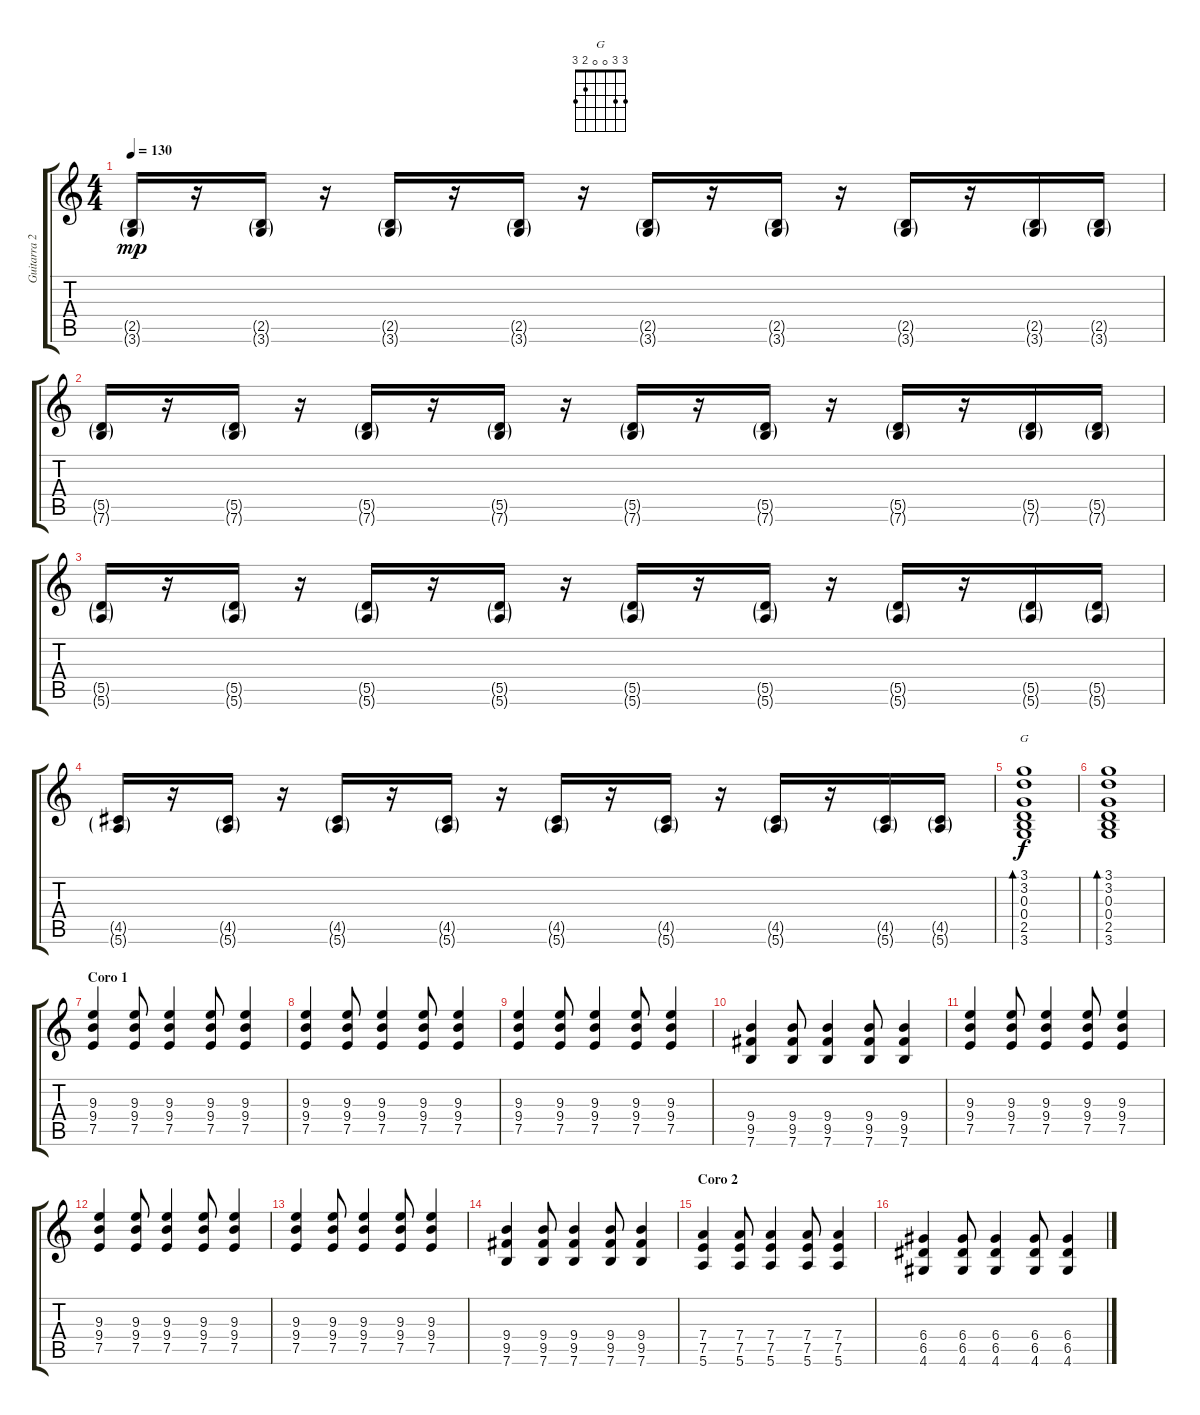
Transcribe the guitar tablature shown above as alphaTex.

\track ("Guitarra 2" "Guitarra 2") {instrument distortionguitar}
\staff {score tabs}
\tuning (E4 B3 G3 D3 A2 E2) {hide}
\chord ("G" 3 3 0 0 2 3)
\ts (4 4)
\tempo 130
\clef g2
\ks c
(2.5{g} 3.6{g}).16{dy mp instrument electricguitarmuted} r.16 (2.5{g} 3.6{g}).16 r.16 (2.5{g} 3.6{g}).16 r.16 (2.5{g} 3.6{g}).16 r.16 (2.5{g} 3.6{g}).16 r.16 (2.5{g} 3.6{g}).16 r.16 (2.5{g} 3.6{g}).16 r.16 (2.5{g} 3.6{g}).16 (2.5{g} 3.6{g}).16 |
(5.5{g} 7.6{g}).16{instrument electricguitarmuted} r.16 (5.5{g} 7.6{g}).16 r.16 (5.5{g} 7.6{g}).16 r.16 (5.5{g} 7.6{g}).16 r.16 (5.5{g} 7.6{g}).16 r.16 (5.5{g} 7.6{g}).16 r.16 (5.5{g} 7.6{g}).16 r.16 (5.5{g} 7.6{g}).16 (5.5{g} 7.6{g}).16 |
(5.5{g} 5.6{g}).16{instrument electricguitarmuted} r.16 (5.5{g} 5.6{g}).16 r.16 (5.5{g} 5.6{g}).16 r.16 (5.5{g} 5.6{g}).16 r.16 (5.5{g} 5.6{g}).16 r.16 (5.5{g} 5.6{g}).16 r.16 (5.5{g} 5.6{g}).16 r.16 (5.5{g} 5.6{g}).16 (5.5{g} 5.6{g}).16 |
(4.5{g} 5.6{g}).16{instrument electricguitarmuted} r.16 (4.5{g} 5.6{g}).16 r.16 (4.5{g} 5.6{g}).16 r.16 (4.5{g} 5.6{g}).16 r.16 (4.5{g} 5.6{g}).16 r.16 (4.5{g} 5.6{g}).16 r.16 (4.5{g} 5.6{g}).16 r.16 (4.5{g} 5.6{g}).16 (4.5{g} 5.6{g}).16 |
(3.1 3.2 0.3 0.4 2.5 3.6).1{bd 120 ch "G" dy f instrument distortionguitar} |
(3.1 3.2 0.3 0.4 2.5 3.6).1{bd 120} |
\section ("" "Coro 1")
(9.3 9.4 7.5).4 (9.3 9.4 7.5).8 (9.3 9.4 7.5).4 (9.3 9.4 7.5).8 (9.3 9.4 7.5).4 |
(9.3 9.4 7.5).4 (9.3 9.4 7.5).8 (9.3 9.4 7.5).4 (9.3 9.4 7.5).8 (9.3 9.4 7.5).4 |
(9.3 9.4 7.5).4 (9.3 9.4 7.5).8 (9.3 9.4 7.5).4 (9.3 9.4 7.5).8 (9.3 9.4 7.5).4 |
(9.4 9.5 7.6).4 (9.4 9.5 7.6).8 (9.4 9.5 7.6).4 (9.4 9.5 7.6).8 (9.4 9.5 7.6).4 |
(9.3 9.4 7.5).4 (9.3 9.4 7.5).8 (9.3 9.4 7.5).4 (9.3 9.4 7.5).8 (9.3 9.4 7.5).4 |
(9.3 9.4 7.5).4 (9.3 9.4 7.5).8 (9.3 9.4 7.5).4 (9.3 9.4 7.5).8 (9.3 9.4 7.5).4 |
(9.3 9.4 7.5).4 (9.3 9.4 7.5).8 (9.3 9.4 7.5).4 (9.3 9.4 7.5).8 (9.3 9.4 7.5).4 |
(9.4 9.5 7.6).4 (9.4 9.5 7.6).8 (9.4 9.5 7.6).4 (9.4 9.5 7.6).8 (9.4 9.5 7.6).4 |
\section ("" "Coro 2")
(7.4 7.5 5.6).4 (7.4 7.5 5.6).8 (7.4 7.5 5.6).4 (7.4 7.5 5.6).8 (7.4 7.5 5.6).4 |
(6.4 6.5 4.6).4 (6.4 6.5 4.6).8 (6.4 6.5 4.6).4 (6.4 6.5 4.6).8 (6.4 6.5 4.6).4
